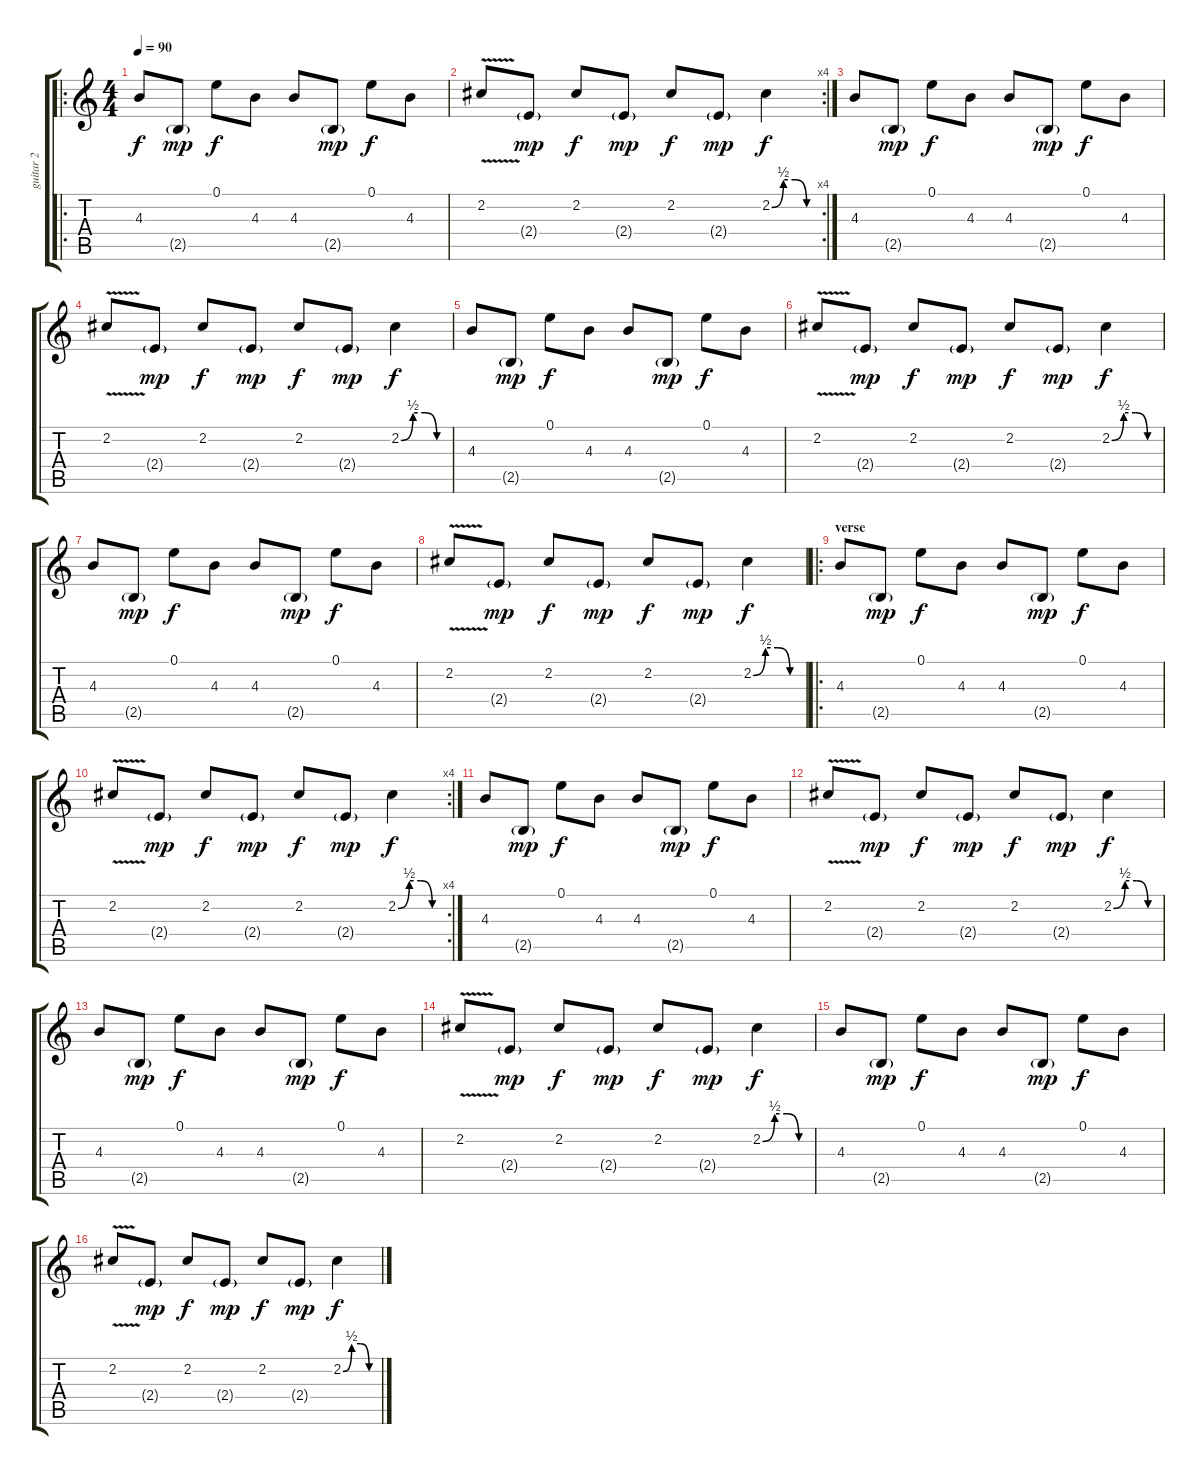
\track ("guitar 2" "guitar 2") {instrument acousticguitarsteel}
\staff {score tabs}
\tuning (E4 B3 G3 D3 A2 E2) {hide}
\ro
\ts (4 4)
\tempo 90
\clef g2
\ks c
4.3.8{dy f instrument acousticguitarsteel} 2.5{g}.8{dy mp} 0.1.8{dy f} 4.3.8 4.3.8 2.5{g}.8{dy mp} 0.1.8{dy f} 4.3.8 |
\rc 4
2.2{v}.8 2.4{g}.8{dy mp} 2.2.8{dy f} 2.4{g}.8{dy mp} 2.2.8{dy f} 2.4{g}.8{dy mp} 2.2{be (custom 0 0 15 2 30 2 45 0 60 0)}.4{dy f} |
4.3.8 2.5{g}.8{dy mp} 0.1.8{dy f} 4.3.8 4.3.8 2.5{g}.8{dy mp} 0.1.8{dy f} 4.3.8 |
2.2{v}.8 2.4{g}.8{dy mp} 2.2.8{dy f} 2.4{g}.8{dy mp} 2.2.8{dy f} 2.4{g}.8{dy mp} 2.2{be (custom 0 0 15 2 30 2 45 0 60 0)}.4{dy f} |
4.3.8 2.5{g}.8{dy mp} 0.1.8{dy f} 4.3.8 4.3.8 2.5{g}.8{dy mp} 0.1.8{dy f} 4.3.8 |
2.2{v}.8 2.4{g}.8{dy mp} 2.2.8{dy f} 2.4{g}.8{dy mp} 2.2.8{dy f} 2.4{g}.8{dy mp} 2.2{be (custom 0 0 15 2 30 2 45 0 60 0)}.4{dy f} |
4.3.8 2.5{g}.8{dy mp} 0.1.8{dy f} 4.3.8 4.3.8 2.5{g}.8{dy mp} 0.1.8{dy f} 4.3.8 |
2.2{v}.8 2.4{g}.8{dy mp} 2.2.8{dy f} 2.4{g}.8{dy mp} 2.2.8{dy f} 2.4{g}.8{dy mp} 2.2{be (custom 0 0 15 2 30 2 45 0 60 0)}.4{dy f} |
\ro
\section ("" "verse ")
4.3.8 2.5{g}.8{dy mp} 0.1.8{dy f} 4.3.8 4.3.8 2.5{g}.8{dy mp} 0.1.8{dy f} 4.3.8 |
\rc 4
2.2{v}.8 2.4{g}.8{dy mp} 2.2.8{dy f} 2.4{g}.8{dy mp} 2.2.8{dy f} 2.4{g}.8{dy mp} 2.2{be (custom 0 0 15 2 30 2 45 0 60 0)}.4{dy f} |
4.3.8 2.5{g}.8{dy mp} 0.1.8{dy f} 4.3.8 4.3.8 2.5{g}.8{dy mp} 0.1.8{dy f} 4.3.8 |
2.2{v}.8 2.4{g}.8{dy mp} 2.2.8{dy f} 2.4{g}.8{dy mp} 2.2.8{dy f} 2.4{g}.8{dy mp} 2.2{be (custom 0 0 15 2 30 2 45 0 60 0)}.4{dy f} |
4.3.8 2.5{g}.8{dy mp} 0.1.8{dy f} 4.3.8 4.3.8 2.5{g}.8{dy mp} 0.1.8{dy f} 4.3.8 |
2.2{v}.8 2.4{g}.8{dy mp} 2.2.8{dy f} 2.4{g}.8{dy mp} 2.2.8{dy f} 2.4{g}.8{dy mp} 2.2{be (custom 0 0 15 2 30 2 45 0 60 0)}.4{dy f} |
4.3.8 2.5{g}.8{dy mp} 0.1.8{dy f} 4.3.8 4.3.8 2.5{g}.8{dy mp} 0.1.8{dy f} 4.3.8 |
2.2{v}.8 2.4{g}.8{dy mp} 2.2.8{dy f} 2.4{g}.8{dy mp} 2.2.8{dy f} 2.4{g}.8{dy mp} 2.2{be (custom 0 0 15 2 30 2 45 0 60 0)}.4{dy f}
